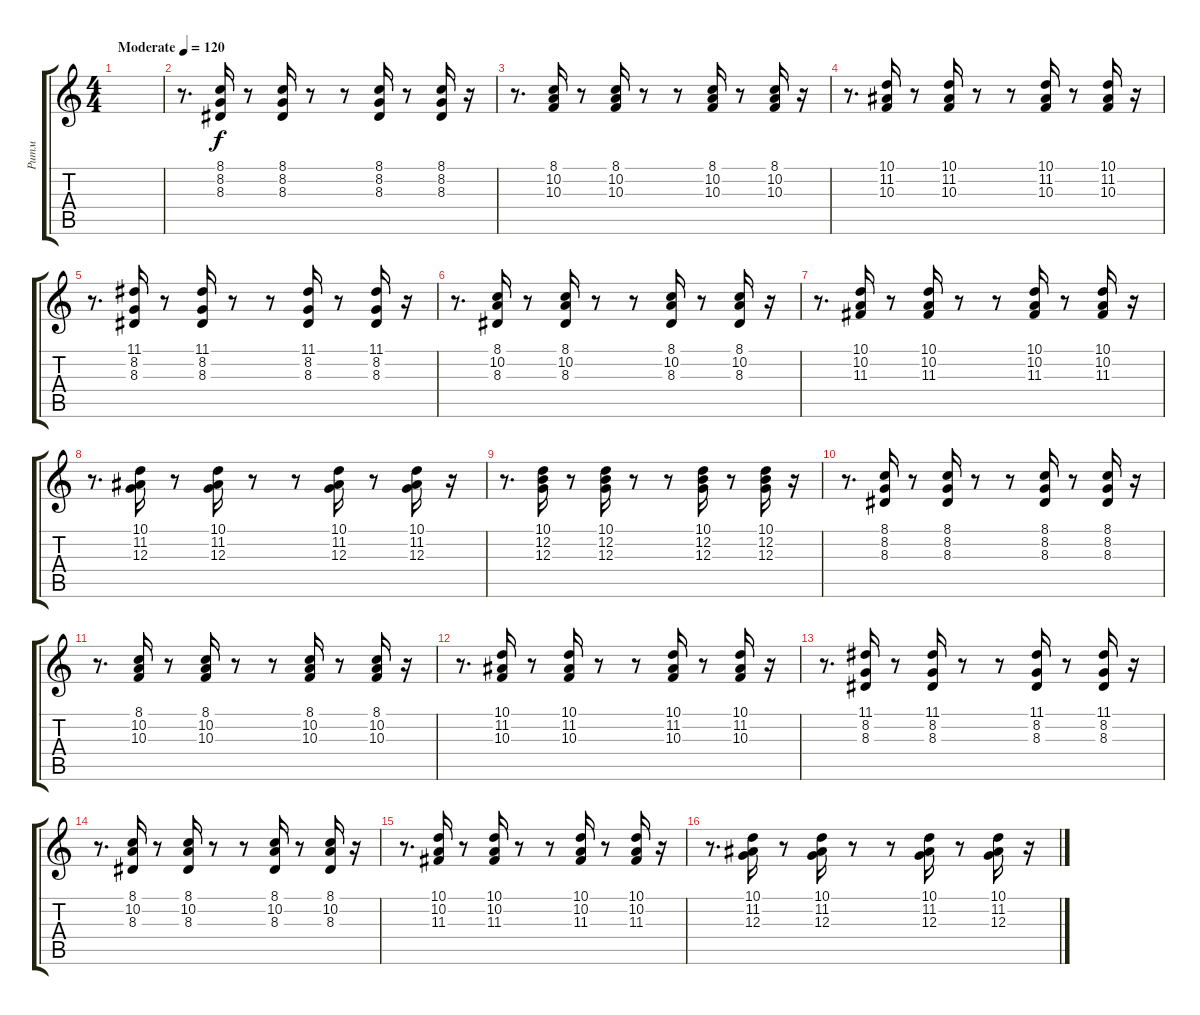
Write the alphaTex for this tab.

\track ("Ритм" "Ритм") {instrument pizzicatostrings}
\staff {score tabs}
\tuning (E4 B3 G3 D3 A2 E2) {hide}
\ts (4 4)
\tempo (120 "Moderate")
\clef g2
\ks c
|
r.8{d} (8.1 8.2 8.3).16 r.8 (8.1 8.2 8.3).16 r.8 r.8 (8.1 8.2 8.3).16 r.8 (8.1 8.2 8.3).16 r.16 |
r.8{d} (8.1 10.2 10.3).16 r.8 (8.1 10.2 10.3).16 r.8 r.8 (8.1 10.2 10.3).16 r.8 (8.1 10.2 10.3).16 r.16 |
r.8{d} (10.1 11.2 10.3).16 r.8 (10.1 11.2 10.3).16 r.8 r.8 (10.1 11.2 10.3).16 r.8 (10.1 11.2 10.3).16 r.16 |
r.8{d} (11.1 8.2 8.3).16 r.8 (11.1 8.2 8.3).16 r.8 r.8 (11.1 8.2 8.3).16 r.8 (11.1 8.2 8.3).16 r.16 |
r.8{d} (8.1 10.2 8.3).16 r.8 (8.1 10.2 8.3).16 r.8 r.8 (8.1 10.2 8.3).16 r.8 (8.1 10.2 8.3).16 r.16 |
r.8{d} (10.1 10.2 11.3).16 r.8 (10.1 10.2 11.3).16 r.8 r.8 (10.1 10.2 11.3).16 r.8 (10.1 10.2 11.3).16 r.16 |
r.8{d} (10.1 11.2 12.3).16 r.8 (10.1 11.2 12.3).16 r.8 r.8 (10.1 11.2 12.3).16 r.8 (10.1 11.2 12.3).16 r.16 |
r.8{d} (10.1 12.2 12.3).16 r.8 (10.1 12.2 12.3).16 r.8 r.8 (10.1 12.2 12.3).16 r.8 (10.1 12.2 12.3).16 r.16 |
r.8{d} (8.1 8.2 8.3).16 r.8 (8.1 8.2 8.3).16 r.8 r.8 (8.1 8.2 8.3).16 r.8 (8.1 8.2 8.3).16 r.16 |
r.8{d} (8.1 10.2 10.3).16 r.8 (8.1 10.2 10.3).16 r.8 r.8 (8.1 10.2 10.3).16 r.8 (8.1 10.2 10.3).16 r.16 |
r.8{d} (10.1 11.2 10.3).16 r.8 (10.1 11.2 10.3).16 r.8 r.8 (10.1 11.2 10.3).16 r.8 (10.1 11.2 10.3).16 r.16 |
r.8{d} (11.1 8.2 8.3).16 r.8 (11.1 8.2 8.3).16 r.8 r.8 (11.1 8.2 8.3).16 r.8 (11.1 8.2 8.3).16 r.16 |
r.8{d} (8.1 10.2 8.3).16 r.8 (8.1 10.2 8.3).16 r.8 r.8 (8.1 10.2 8.3).16 r.8 (8.1 10.2 8.3).16 r.16 |
r.8{d} (10.1 10.2 11.3).16 r.8 (10.1 10.2 11.3).16 r.8 r.8 (10.1 10.2 11.3).16 r.8 (10.1 10.2 11.3).16 r.16 |
r.8{d} (10.1 11.2 12.3).16 r.8 (10.1 11.2 12.3).16 r.8 r.8 (10.1 11.2 12.3).16 r.8 (10.1 11.2 12.3).16 r.16
